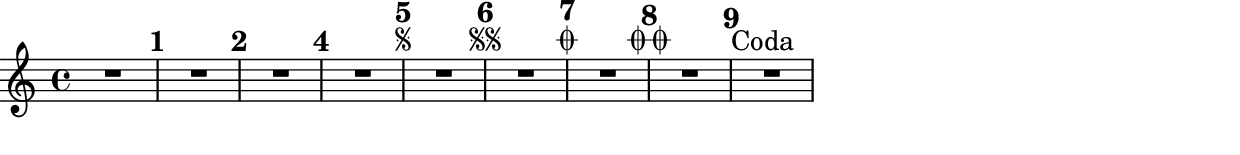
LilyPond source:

%% Generated by lilypond-book
%% Options: [exampleindent=10.16\mm,indent=0\mm,line-width=160\mm]
\include "lilypond-book-preamble.ly"


% ****************************************************************
% Start cut-&-pastable-section
% ****************************************************************

#(ly:set-option 'eps-box-padding 3.000000)



\paper {
  indent = 0\mm
  line-width = 160\mm
  % offset the left padding, also add 1mm as lilypond creates cropped
  % images with a little space on the right
  line-width = #(- line-width (* mm  3.000000) (* mm 1))
}

\layout {
  
}




% ****************************************************************
% ly snippet:
% ****************************************************************
\sourcefilename "/lilypond-2.23.82/input/regression/mark-tracking-conflict-default-rehearsal-mark.ly"
\sourcefileline 0
\version "2.23.6"
#(ly:set-option 'warning-as-error #t)

\header {
  texidoc = "LilyPond issues warnings when @code{\\mark \\default}
conflicts with certain other simultaneous marks, and engraves only the
first.

Rehearsal marks 1, 2, and@tie{}4 should appear alone.  Rehearsal marks
5 to@tie{}9 should appear with various performance marks."
}

\layout {
  \context {
    \Score
    rehearsalMarkFormatter = #format-mark-numbers
  }
}

\parallelMusic upper,lower {
  R1 \mark \default |
  R1 \mark "A!"     |
  #(ly:expect-warning (ly:translate-cpp-warning-scheme
                       "conflict with event: `%s'") "rehearsal-mark-event")
  #(ly:expect-warning (ly:translate-cpp-warning-scheme
                       "discarding event: `%s'") "ad-hoc-mark-event")

  R1 \mark \default |
  R1 \mark \default |
  %% no warning

  R1 \mark \default |
  R1 \mark 4        |
  %% no warning

  R1 \mark \default |
  R1 \segnoMark \default |
  %% no warning

  R1 \mark \default |
  R1 \segnoMark 2 |
  %% no warning

  R1 \mark \default |
  R1 \codaMark \default |
  %% no warning

  R1 \mark \default |
  R1 \codaMark 2 |
  %% no warning

  R1 \mark \default |
  R1 \sectionLabel "Coda" |
  %% no warning

  R1 |
  R1 |
}

\new Staff <<
  \new Voice \upper
  \new Voice \lower
>>



% ****************************************************************
% end ly snippet
% ****************************************************************
